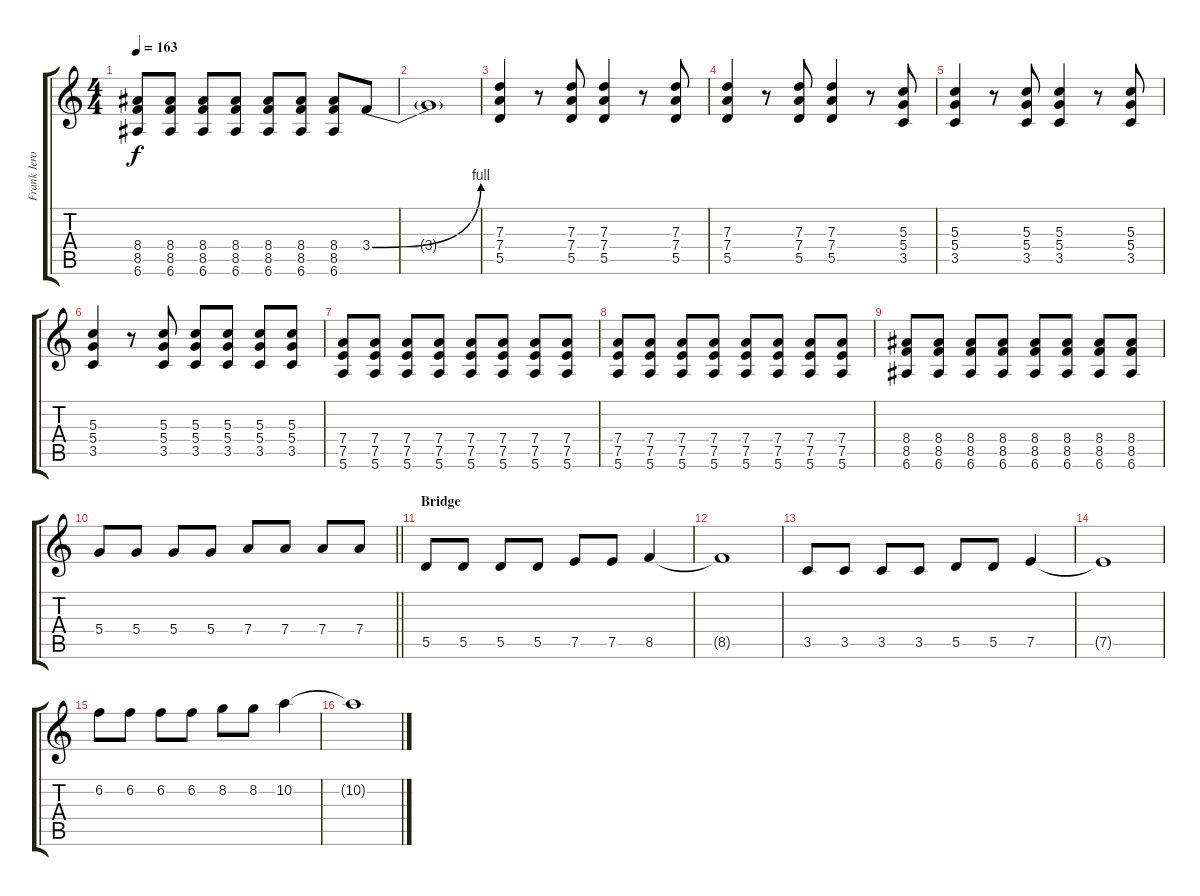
\track ("Frank Iero (Guitar 2)" "Frank Iero") {instrument distortionguitar}
\staff {score tabs}
\tuning (E4 B3 G3 D3 A2 E2) {hide}
\ts (4 4)
\tempo 163
\clef g2
\ks c
(8.4 8.5 6.6).8{dy f} (8.4 8.5 6.6).8 (8.4 8.5 6.6).8 (8.4 8.5 6.6).8 (8.4 8.5 6.6).8 (8.4 8.5 6.6).8 (8.4 8.5 6.6).8 3.4{be (bend 0 0 60 4)}.8 |
3.4{t}.1 |
(7.3 7.4 5.5).4 r.8 (7.3 7.4 5.5).8 (7.3 7.4 5.5).4 r.8 (7.3 7.4 5.5).8 |
(7.3 7.4 5.5).4 r.8 (7.3 7.4 5.5).8 (7.3 7.4 5.5).4 r.8 (5.3 5.4 3.5).8 |
(5.3 5.4 3.5).4 r.8 (5.3 5.4 3.5).8 (5.3 5.4 3.5).4 r.8 (5.3 5.4 3.5).8 |
(5.3 5.4 3.5).4 r.8 (5.3 5.4 3.5).8 (5.3 5.4 3.5).8 (5.3 5.4 3.5).8 (5.3 5.4 3.5).8 (5.3 5.4 3.5).8 |
(7.4 7.5 5.6).8 (7.4 7.5 5.6).8 (7.4 7.5 5.6).8 (7.4 7.5 5.6).8 (7.4 7.5 5.6).8 (7.4 7.5 5.6).8 (7.4 7.5 5.6).8 (7.4 7.5 5.6).8 |
(7.4 7.5 5.6).8 (7.4 7.5 5.6).8 (7.4 7.5 5.6).8 (7.4 7.5 5.6).8 (7.4 7.5 5.6).8 (7.4 7.5 5.6).8 (7.4 7.5 5.6).8 (7.4 7.5 5.6).8 |
(8.4 8.5 6.6).8 (8.4 8.5 6.6).8 (8.4 8.5 6.6).8 (8.4 8.5 6.6).8 (8.4 8.5 6.6).8 (8.4 8.5 6.6).8 (8.4 8.5 6.6).8 (8.4 8.5 6.6).8 |
\barLineRight lightlight
5.4.8 5.4.8 5.4.8 5.4.8 7.4.8 7.4.8 7.4.8 7.4.8 |
\section ("" "Bridge")
5.5.8{volume 15} 5.5.8 5.5.8 5.5.8 7.5.8 7.5.8 8.5.4 |
8.5{t}.1 |
3.5.8 3.5.8 3.5.8 3.5.8 5.5.8 5.5.8 7.5.4 |
7.5{t}.1 |
6.2.8 6.2.8 6.2.8 6.2.8 8.2.8 8.2.8 10.2.4 |
10.2{t}.1
